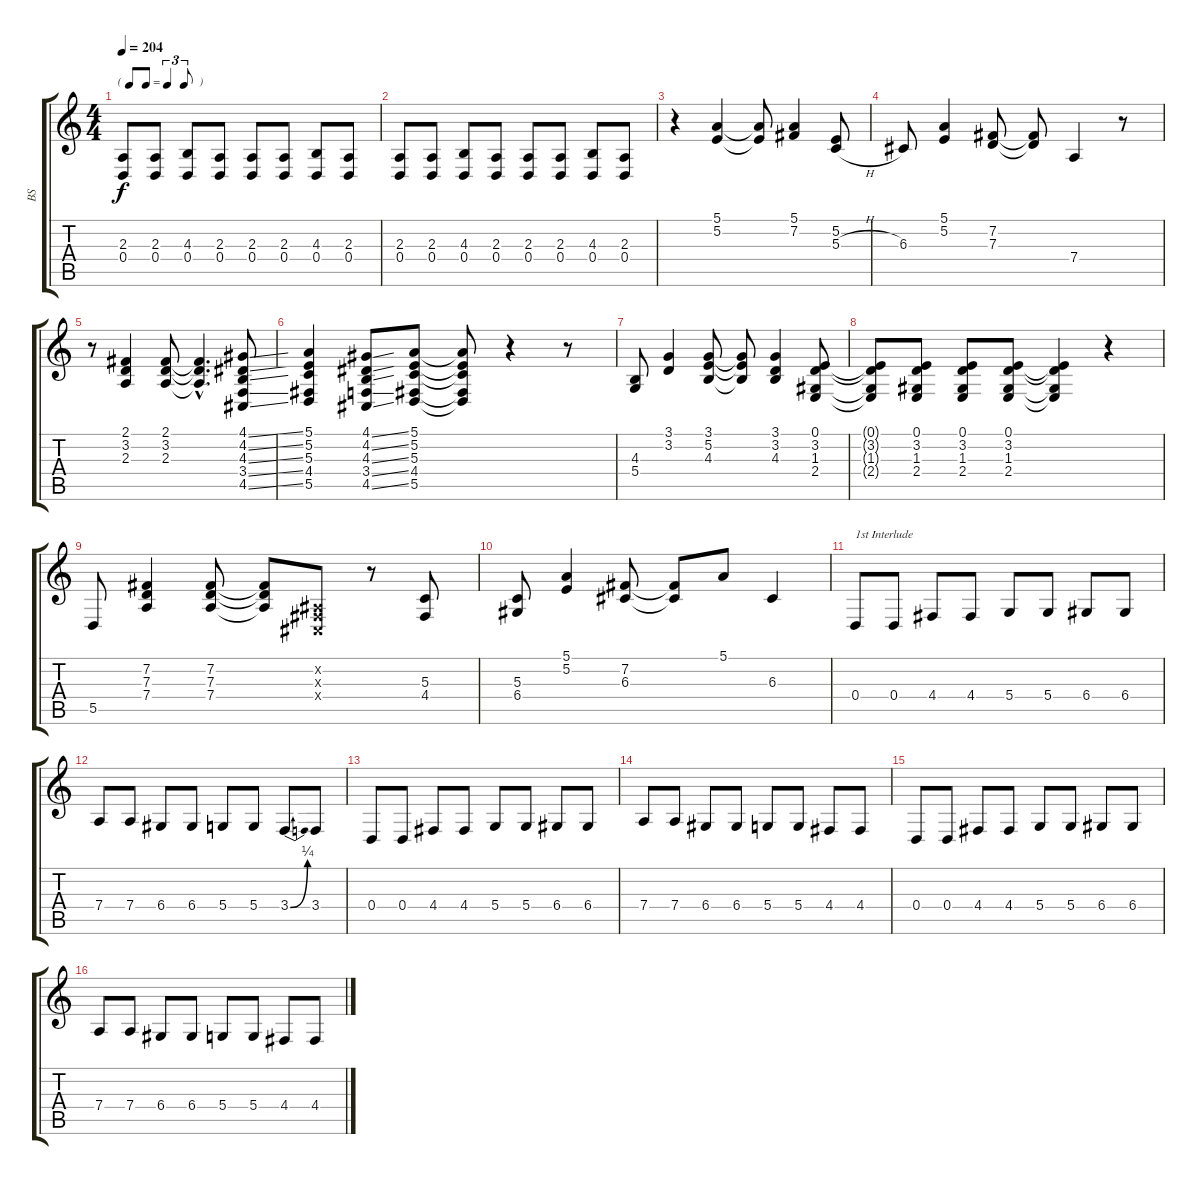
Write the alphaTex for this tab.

\track ("BS" "BS") {instrument lead8bassandlead}
\staff {score tabs}
\tuning (E4 B3 G3 D3 A2 E2) {hide}
\ts (4 4)
\tf triplet8th
\tempo 204
\clef g2
\ks c
(2.3 0.4).8{dy f} (2.3 0.4).8 (4.3 0.4).8 (2.3 0.4).8 (2.3 0.4).8 (2.3 0.4).8 (4.3 0.4).8 (2.3 0.4).8 |
(2.3 0.4).8 (2.3 0.4).8 (4.3 0.4).8 (2.3 0.4).8 (2.3 0.4).8 (2.3 0.4).8 (4.3 0.4).8 (2.3 0.4).8 |
r.4 (5.1 5.2).4 (5.1{t} 5.2{t}).8 (5.1 7.2).4 (5.2 5.3{h}).8 |
6.3.8 (5.1 5.2).4 (7.2 7.3).8 (7.2{t} 7.3{t}).8 7.4.4 r.8 |
r.8 (2.1 3.2 2.3).4 (2.1 3.2 2.3).8 (2.1{hac t} 3.2{hac t} 2.3{hac t}).4{d} (4.1{ss} 4.2{ss} 4.3{ss} 3.4{ss} 4.5{ss}).8 |
(5.1 5.2 5.3 4.4 5.5).4 (4.1{ss} 4.2{ss} 4.3{ss} 3.4{ss} 4.5{ss}).8 (5.1 5.2 5.3 4.4 5.5).8 (5.1{t} 5.2{t} 5.3{t} 4.4{t} 5.5{t}).8 r.4 r.8 |
(4.3 5.4).8 (3.1 3.2).4 (3.1 5.2 4.3).8 (3.1{t} 5.2{t} 4.3{t}).8 (3.1 3.2 4.3).4 (0.1 3.2 1.3 2.4).8 |
(0.1{t} 3.2{t} 1.3{t} 2.4{t}).8 (0.1 3.2 1.3 2.4).8 (0.1 3.2 1.3 2.4).8 (0.1 3.2 1.3 2.4).8 (0.1{t} 3.2{t} 1.3{t} 2.4{t}).4 r.4 |
5.5.8 (7.2 7.3 7.4).4 (7.2 7.3 7.4).8 (7.2{t} 7.3{t} 7.4{t}).8 (-1.2{x} -1.3{x} -1.4{x}).8 r.8 (5.3 4.4).8 |
(5.3 6.4).8 (5.1 5.2).4 (7.2 6.3).8 (7.2{t} 6.3{t}).8 5.1.8 6.3.4 |
0.4.8{txt "1st Interlude"} 0.4.8 4.4.8 4.4.8 5.4.8 5.4.8 6.4.8 6.4.8 |
7.4.8 7.4.8 6.4.8 6.4.8 5.4.8 5.4.8 3.4{be (bend 0 0 60 1)}.8 3.4.8 |
0.4.8 0.4.8 4.4.8 4.4.8 5.4.8 5.4.8 6.4.8 6.4.8 |
7.4.8 7.4.8 6.4.8 6.4.8 5.4.8 5.4.8 4.4.8 4.4.8 |
0.4.8 0.4.8 4.4.8 4.4.8 5.4.8 5.4.8 6.4.8 6.4.8 |
7.4.8 7.4.8 6.4.8 6.4.8 5.4.8 5.4.8 4.4.8 4.4.8
